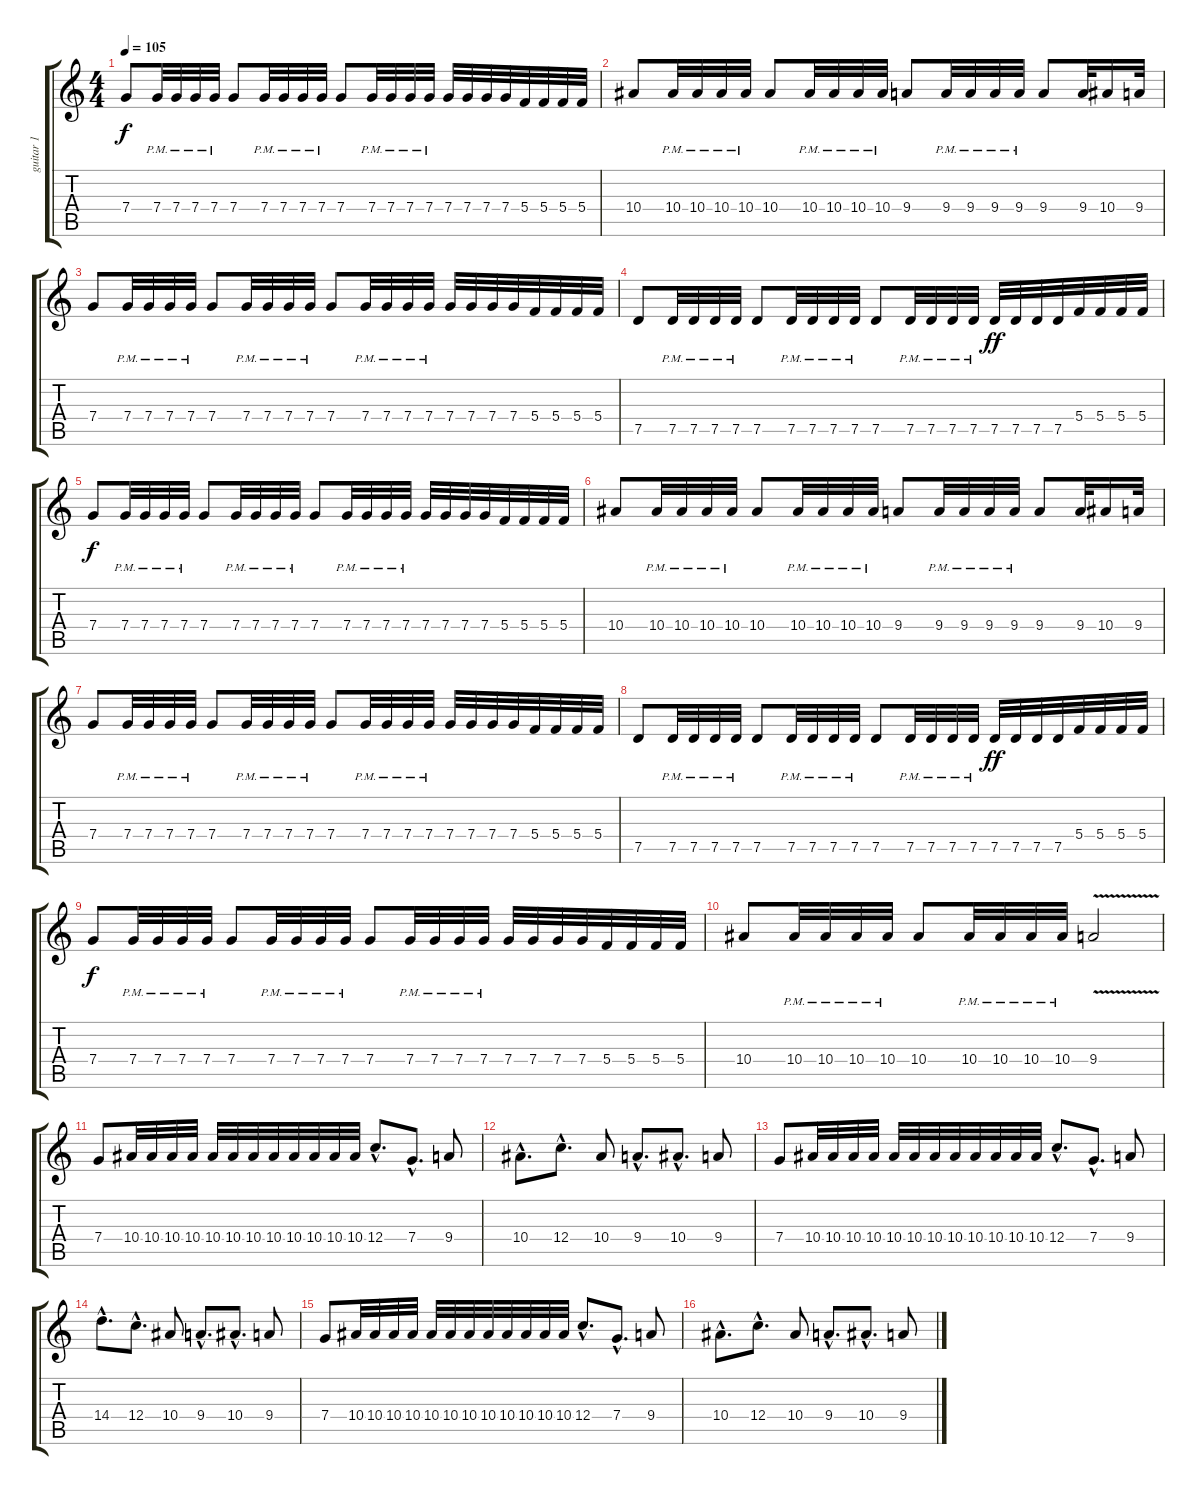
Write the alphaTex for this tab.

\track ("guitar 1" "guitar 1") {instrument distortionguitar}
\staff {score tabs}
\tuning (D4 A3 F3 C3 G2 C2) {hide}
\ts (4 4)
\tempo 105
\clef g2
\ks c
7.4.8{dy f} 7.4{pm}.32 7.4{pm}.32 7.4{pm}.32 7.4{pm}.32 7.4.8 7.4{pm}.32 7.4{pm}.32 7.4{pm}.32 7.4{pm}.32 7.4.8 7.4{pm}.32 7.4{pm}.32 7.4{pm}.32 7.4{pm}.32 7.4.32 7.4.32 7.4.32 7.4.32 5.4.32 5.4.32 5.4.32 5.4.32 |
10.4.8 10.4{pm}.32 10.4{pm}.32 10.4{pm}.32 10.4{pm}.32 10.4.8 10.4{pm}.32 10.4{pm}.32 10.4{pm}.32 10.4{pm}.32 9.4.8 9.4{pm}.32 9.4{pm}.32 9.4{pm}.32 9.4{pm}.32 9.4.8 9.4.32 10.4.16 9.4.32 |
7.4.8 7.4{pm}.32 7.4{pm}.32 7.4{pm}.32 7.4{pm}.32 7.4.8 7.4{pm}.32 7.4{pm}.32 7.4{pm}.32 7.4{pm}.32 7.4.8 7.4{pm}.32 7.4{pm}.32 7.4{pm}.32 7.4{pm}.32 7.4.32 7.4.32 7.4.32 7.4.32 5.4.32 5.4.32 5.4.32 5.4.32 |
7.5.8 7.5{pm}.32 7.5{pm}.32 7.5{pm}.32 7.5{pm}.32 7.5.8 7.5{pm}.32 7.5{pm}.32 7.5{pm}.32 7.5{pm}.32 7.5.8 7.5{pm}.32 7.5{pm}.32 7.5{pm}.32 7.5{pm}.32 7.5.32{dy ff} 7.5.32 7.5.32 7.5.32 5.4.32 5.4.32 5.4.32 5.4.32 |
7.4.8{dy f} 7.4{pm}.32 7.4{pm}.32 7.4{pm}.32 7.4{pm}.32 7.4.8 7.4{pm}.32 7.4{pm}.32 7.4{pm}.32 7.4{pm}.32 7.4.8 7.4{pm}.32 7.4{pm}.32 7.4{pm}.32 7.4{pm}.32 7.4.32 7.4.32 7.4.32 7.4.32 5.4.32 5.4.32 5.4.32 5.4.32 |
10.4.8 10.4{pm}.32 10.4{pm}.32 10.4{pm}.32 10.4{pm}.32 10.4.8 10.4{pm}.32 10.4{pm}.32 10.4{pm}.32 10.4{pm}.32 9.4.8 9.4{pm}.32 9.4{pm}.32 9.4{pm}.32 9.4{pm}.32 9.4.8 9.4.32 10.4.16 9.4.32 |
7.4.8 7.4{pm}.32 7.4{pm}.32 7.4{pm}.32 7.4{pm}.32 7.4.8 7.4{pm}.32 7.4{pm}.32 7.4{pm}.32 7.4{pm}.32 7.4.8 7.4{pm}.32 7.4{pm}.32 7.4{pm}.32 7.4{pm}.32 7.4.32 7.4.32 7.4.32 7.4.32 5.4.32 5.4.32 5.4.32 5.4.32 |
7.5.8 7.5{pm}.32 7.5{pm}.32 7.5{pm}.32 7.5{pm}.32 7.5.8 7.5{pm}.32 7.5{pm}.32 7.5{pm}.32 7.5{pm}.32 7.5.8 7.5{pm}.32 7.5{pm}.32 7.5{pm}.32 7.5{pm}.32 7.5.32{dy ff} 7.5.32 7.5.32 7.5.32 5.4.32 5.4.32 5.4.32 5.4.32 |
7.4.8{dy f} 7.4{pm}.32 7.4{pm}.32 7.4{pm}.32 7.4{pm}.32 7.4.8 7.4{pm}.32 7.4{pm}.32 7.4{pm}.32 7.4{pm}.32 7.4.8 7.4{pm}.32 7.4{pm}.32 7.4{pm}.32 7.4{pm}.32 7.4.32 7.4.32 7.4.32 7.4.32 5.4.32 5.4.32 5.4.32 5.4.32 |
10.4.8 10.4{pm}.32 10.4{pm}.32 10.4{pm}.32 10.4{pm}.32 10.4.8 10.4{pm}.32 10.4{pm}.32 10.4{pm}.32 10.4{pm}.32 9.4{v}.2 |
7.4.8 10.4.32 10.4.32 10.4.32 10.4.32 10.4.32 10.4.32 10.4.32 10.4.32 10.4.32 10.4.32 10.4.32 10.4.32 12.4{hac}.8{d} 7.4{hac}.8{d} 9.4.8 |
10.4{hac}.8{d} 12.4{hac}.8{d} 10.4.8 9.4{hac}.8{d} 10.4{hac}.8{d} 9.4.8 |
7.4.8 10.4.32 10.4.32 10.4.32 10.4.32 10.4.32 10.4.32 10.4.32 10.4.32 10.4.32 10.4.32 10.4.32 10.4.32 12.4{hac}.8{d} 7.4{hac}.8{d} 9.4.8 |
14.4{hac}.8{d} 12.4{hac}.8{d} 10.4.8 9.4{hac}.8{d} 10.4{hac}.8{d} 9.4.8 |
7.4.8 10.4.32 10.4.32 10.4.32 10.4.32 10.4.32 10.4.32 10.4.32 10.4.32 10.4.32 10.4.32 10.4.32 10.4.32 12.4{hac}.8{d} 7.4{hac}.8{d} 9.4.8 |
10.4{hac}.8{d} 12.4{hac}.8{d} 10.4.8 9.4{hac}.8{d} 10.4{hac}.8{d} 9.4.8
